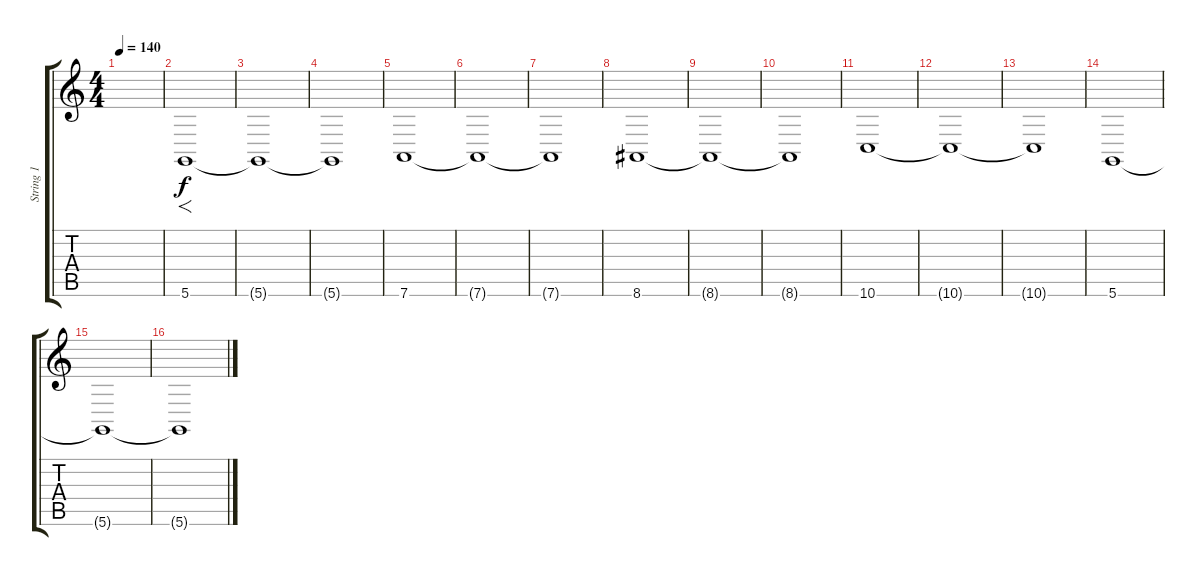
\track ("String 1" "String 1") {instrument frenchhorn}
\staff {score tabs}
\tuning (E4 B3 G3 D3 A2 D2) {hide}
\ts (4 4)
\tempo 140
\clef g2
\ks c
|
5.6.1{f} |
5.6{t}.1 |
5.6{t}.1 |
7.6.1 |
7.6{t}.1 |
7.6{t}.1 |
8.6.1 |
8.6{t}.1 |
8.6{t}.1 |
10.6.1 |
10.6{t}.1 |
10.6{t}.1 |
5.6.1 |
5.6{t}.1 |
5.6{t}.1
